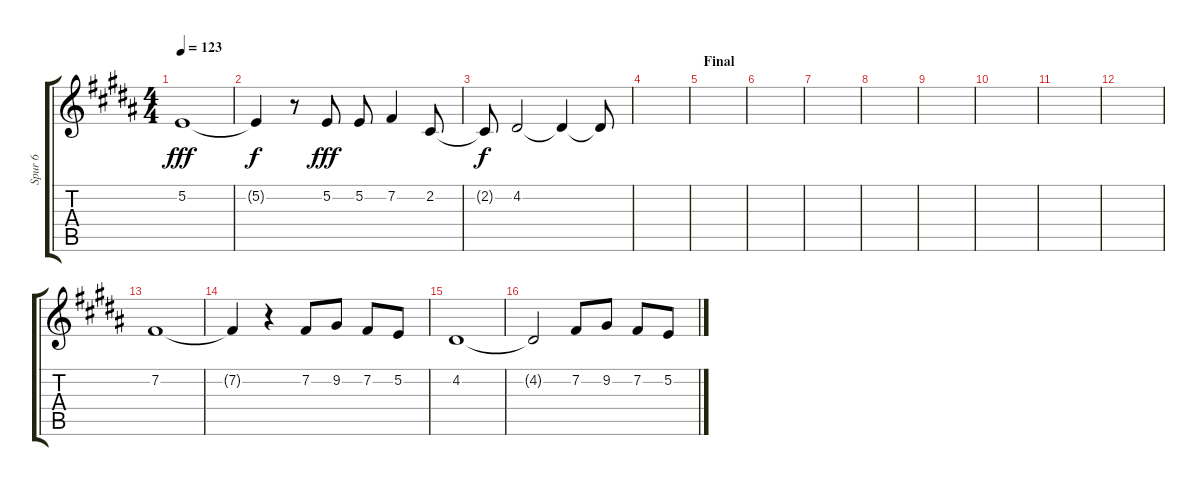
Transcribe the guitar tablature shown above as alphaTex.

\track ("Spur 6" "Spur 6") {instrument trombone}
\staff {score tabs}
\tuning (E4 B3 G3 D3 A2 E2) {hide}
\ts (4 4)
\tempo 123
\clef g2
\ks b
5.2.1{dy fff} |
5.2{t}.4{dy f} r.8 5.2.8{dy fff} 5.2.8 7.2.4 2.2.8 |
2.2{t}.8{dy f} 4.2.2 4.2{t}.4 4.2{t}.8 |
|
\section ("" "Final")
|
|
|
|
|
|
|
|
7.2.1 |
7.2{t}.4 r.4 7.2.8 9.2.8 7.2.8 5.2.8 |
4.2.1 |
4.2{t}.2 7.2.8 9.2.8 7.2.8 5.2.8
